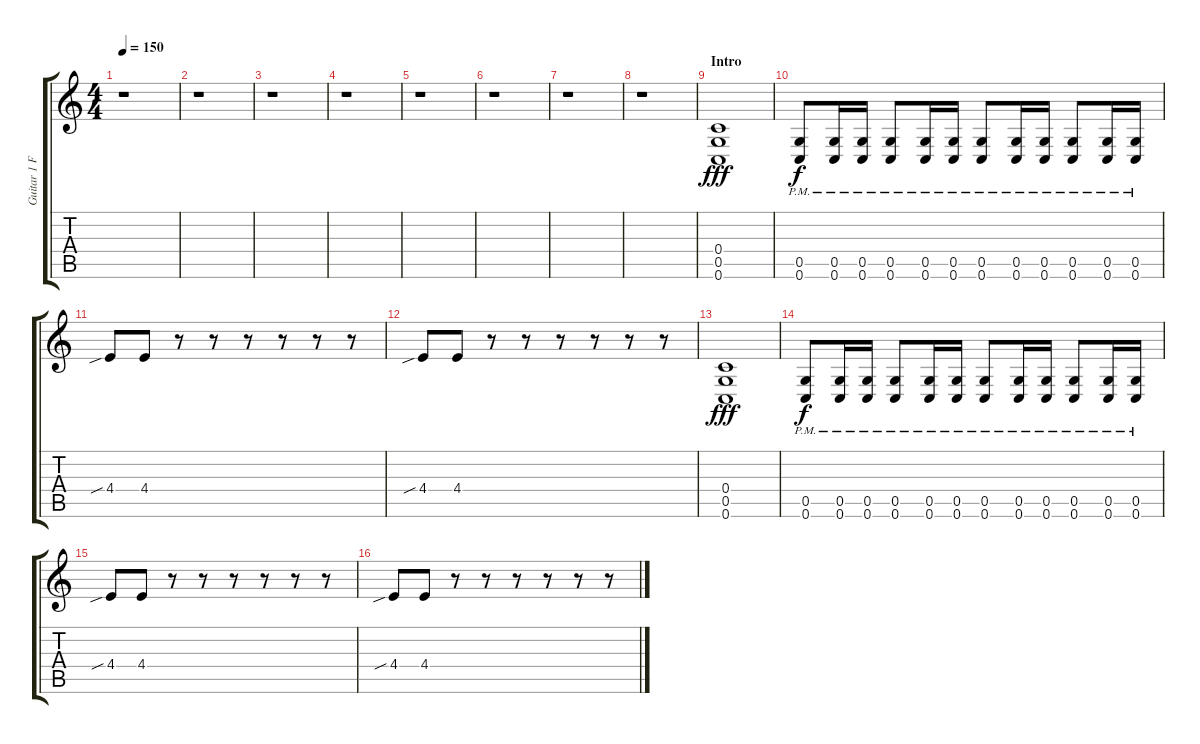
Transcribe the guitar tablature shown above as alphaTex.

\track ("Guitar 1 FX" "Guitar 1 F") {instrument distortionguitar}
\staff {score tabs}
\tuning (D4 A3 F3 C3 G2 C2) {hide}
\ts (4 4)
\tempo 150
\clef g2
\ks c
r.1{dy fff instrument distortionguitar} |
r.1 |
r.1 |
r.1 |
r.1 |
r.1 |
r.1 |
r.1 |
\section ("" "Intro")
(0.4 0.5 0.6).1 |
(0.5{pm} 0.6{pm}).8{dy f} (0.5{pm} 0.6{pm}).16 (0.5{pm} 0.6{pm}).16 (0.5{pm} 0.6{pm}).8 (0.5{pm} 0.6{pm}).16 (0.5{pm} 0.6{pm}).16 (0.5{pm} 0.6{pm}).8 (0.5{pm} 0.6{pm}).16 (0.5{pm} 0.6{pm}).16 (0.5{pm} 0.6{pm}).8 (0.5{pm} 0.6{pm}).16 (0.5{pm} 0.6{pm}).16 |
4.4{sib}.8 4.4.8 r.8 r.8 r.8 r.8 r.8 r.8 |
4.4{sib}.8 4.4.8 r.8 r.8 r.8 r.8 r.8 r.8 |
(0.4 0.5 0.6).1{dy fff} |
(0.5{pm} 0.6{pm}).8{dy f} (0.5{pm} 0.6{pm}).16 (0.5{pm} 0.6{pm}).16 (0.5{pm} 0.6{pm}).8 (0.5{pm} 0.6{pm}).16 (0.5{pm} 0.6{pm}).16 (0.5{pm} 0.6{pm}).8 (0.5{pm} 0.6{pm}).16 (0.5{pm} 0.6{pm}).16 (0.5{pm} 0.6{pm}).8 (0.5{pm} 0.6{pm}).16 (0.5{pm} 0.6{pm}).16 |
4.4{sib}.8 4.4.8 r.8 r.8 r.8 r.8 r.8 r.8 |
4.4{sib}.8 4.4.8 r.8 r.8 r.8 r.8 r.8 r.8
